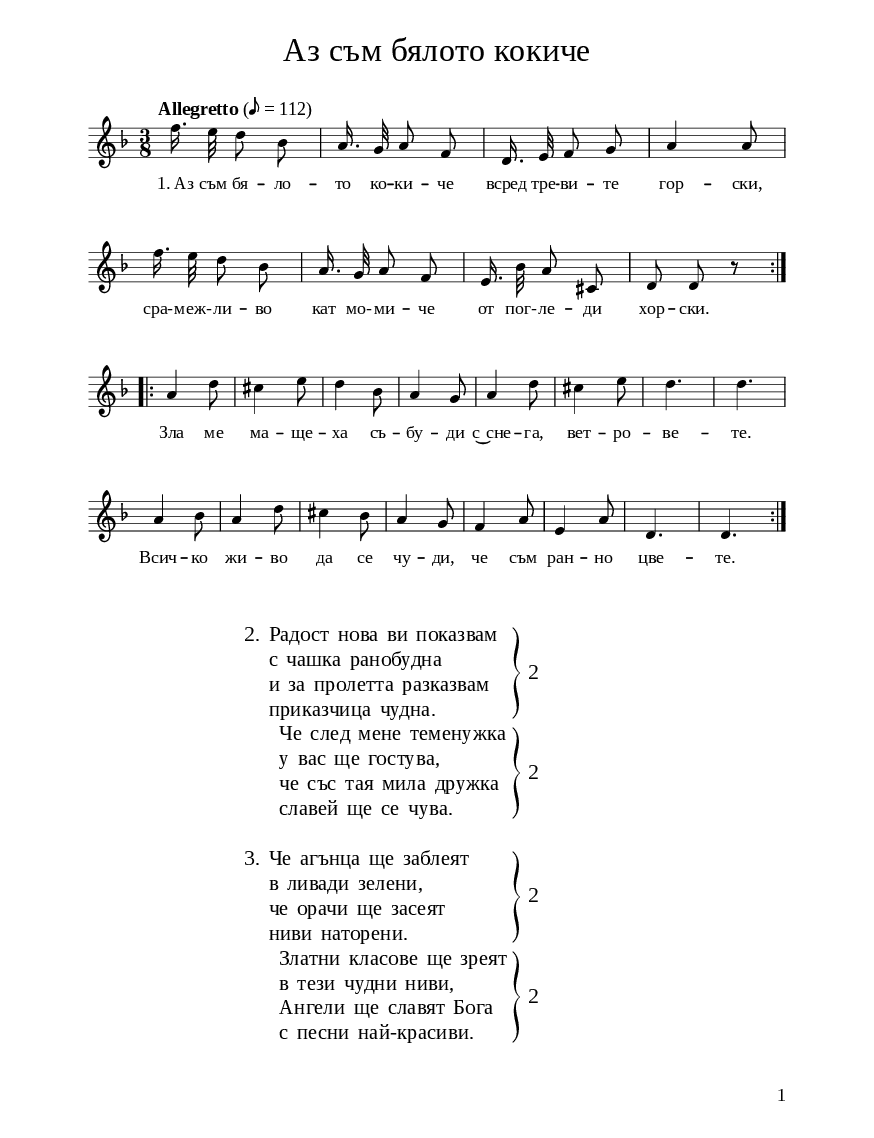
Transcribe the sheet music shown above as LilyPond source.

  \version "2.24.2"

% include paper part and global functions
\include "include/globals.ily"

"rightBraces047" = \markup {
  \column {
    % repeat braces
    \translate #'(0 . -3.1 )
    \right-brace #44

    \translate #'(0 . -5.2 )
    \right-brace #44

    \translate #'(0 . -7.6 )
    \right-brace #44

    \translate #'(0 . -5.2 )
    \right-brace #44

  }
  \column {
    % repeat numbers
    \translate #'(0 . -3.7 )
    2

    \translate #'(0 . -9.3 )
    2

    \translate #'(0 . -11.9 )
    2

    \translate #'(0 . -9.7 )
    2
  }
}

\bookpart {
  \label #'ref047
  \tocItem \markup "Аз съм бялото кокиче"
  \include "include/bookpart-paper.ily"
  \score {
    \include "include/score-layout.ily"


    \new Voice \absolute  {
      \clef treble
      \key d \minor
      \time 3/8
      \tempoFunc "Allegretto" 8 "112"
      \autoBeamOff

      f''16. e''32 d''8 bes' | a'16. g'32 a'8 f' | d'16. e'32 f'8 g' | a'4 a'8 \break |
      f''16. e''32 d''8 bes' | a'16. g'32 a'8 f' | e'16. bes'32 a'8 cis' | d'8 d' r | \bar ":|." \break
      
        \bar ":|.|:"
        a'4 d''8 | cis''4 e''8 | d''4 bes'8 | a'4 g'8 | a'4 d''8 | cis''4 e''8 | d''4. |  d''4. \break | % 17
        a'4 bes'8 | a'4 d''8 | cis''4 bes'8 |  a'4 g'8 | f'4 a'8 | e'4 a'8 |  d'4. | d'4.
      \bar ":|." \break |
    }

    \addlyrics {
      "1. Аз" съм бя -- ло -- то ко -- ки -- че
      всред тре -- ви -- те гор -- ски,
      "сра-" -- "меж-" -- ли -- во кат "мо-" -- ми -- че
      от "пог-" -- ле -- ди хор -- ски. Зла ме ма -- ще -- ха съ -- бу -- ди
      с~сне -- га, вет -- ро -- ве -- те.
      Всич -- ко жи -- во да се чу -- ди,
      че съм ран -- но цве -- те.}
        \header {
          title = \titleFunc "Аз съм бялото кокиче" "Az săm bjaloto kokiče"
        }

        \midi{}

      } % score

      \markup \fontsize #bgCoupletFontSize {
        \hspace #15
        \override #`(baseline-skip . ,bgCoupletBaselineSkip)
        \column {
          \line {    2. Радост нова ви показвам }
          \line {   "   " с чашка ранобудна }
          \line {   "   " и за пролетта разказвам }
          \line {   "   " приказчица чудна. }

          \line {  "     " Че след мене теменужка  }
          \line {   "     " у вас ще гостува, }
          \line {   "     " че със тая мила дружка }
          \line {   "     " славей ще се чува. }

          \line { " " }
          \line { 3. Че агънца ще заблеят  }
          \line {   "   " в ливади зелени, }
          \line {   "   " че орачи ще засеят }
          \line {   "   " ниви наторени. }

          \line { "     " Златни класове ще зреят  }
          \line {   "     " в тези чудни ниви, }
          \line {   "     " Ангели ще славят Бога }
          \line {   "     " с песни най-красиви. }
        }  \"rightBraces047"

      }  % markup

    } % bookpart
